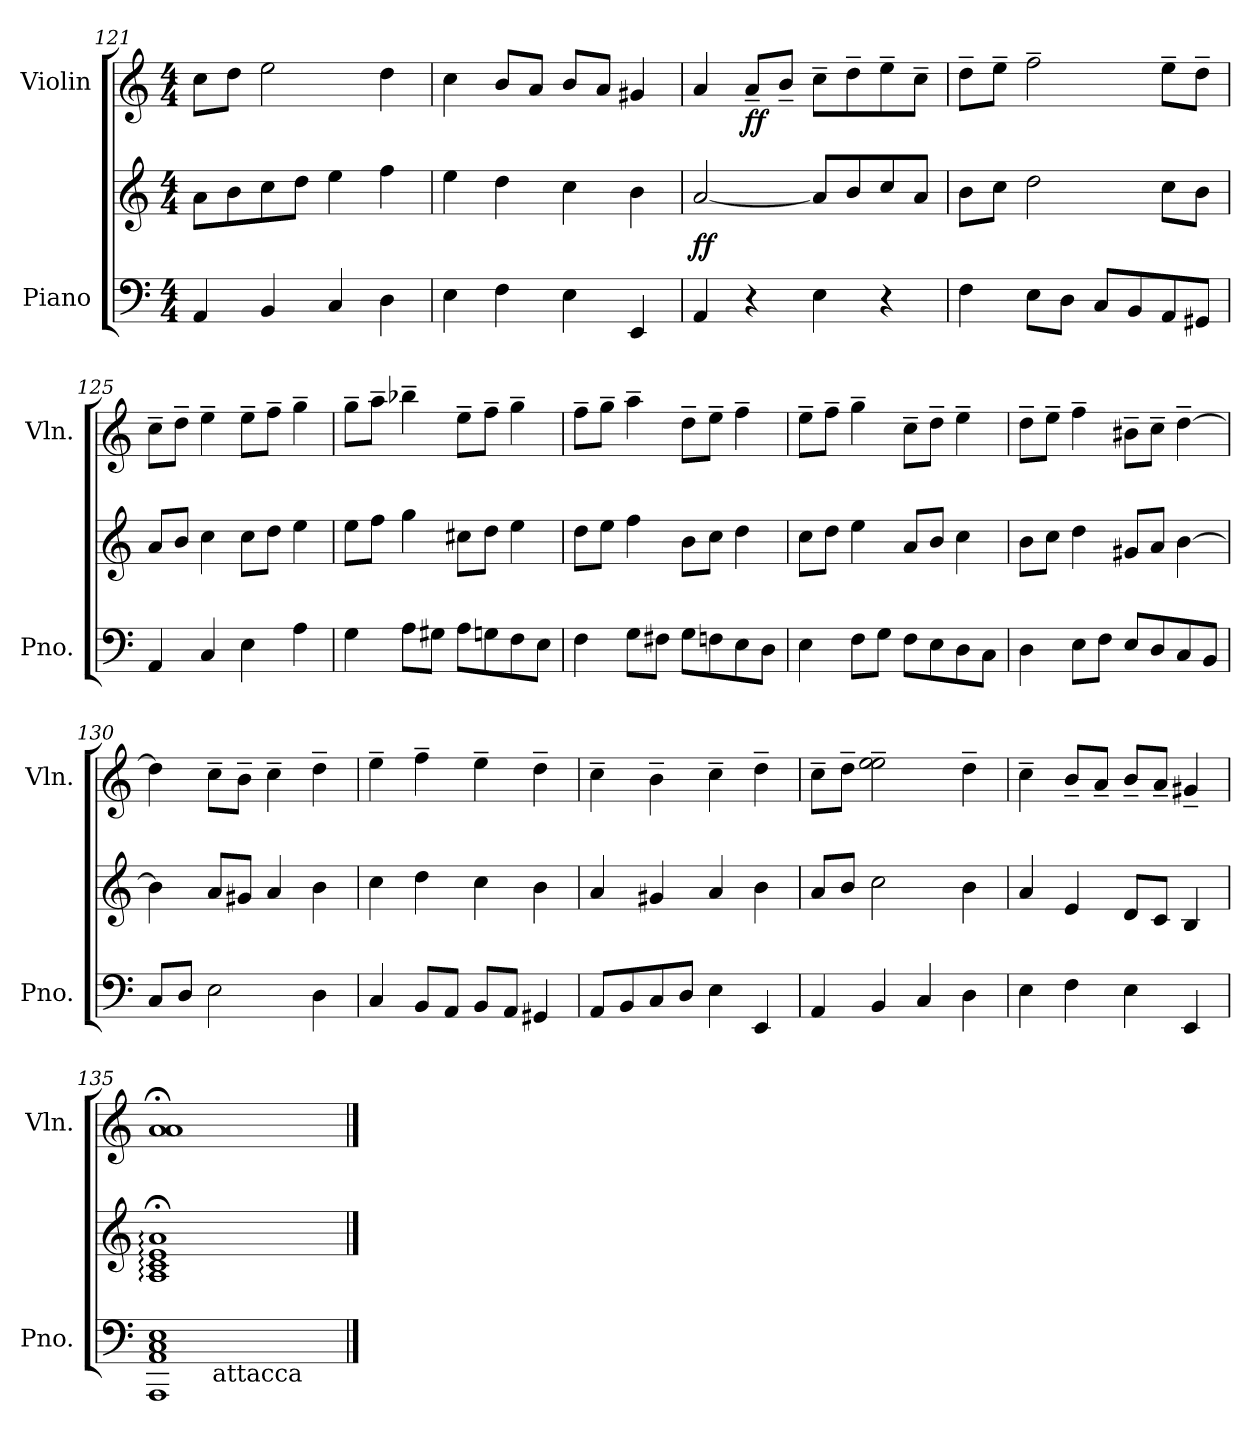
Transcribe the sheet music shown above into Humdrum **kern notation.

**kern	**kern	**dynam	**kern	**dynam
*part2	*part2	*part2	*part1	*part1
*staff3	*staff2	*staff2/3	*staff1	*staff1
*I"Piano	*	*	*I"Violin	*
*I'Pno.	*	*	*I'Vln.	*
*clefF4	*clefG2	*	*clefG2	*
*k[]	*k[]	*	*k[]	*
*M4/4	*M4/4	*	*M4/4	*
=121	=121	=121	=121	=121
4AAi/	8ai\L	.	8cci\L	.
.	8bi\	.	8ddi\J	.
4BBi/	8cci\	.	2eei\	.
.	8ddi\J	.	.	.
4Ci/	4eei\	.	.	.
4Di\	4ffi\	.	4ddi\	.
=122	=122	=122	=122	=122
4Ei\	4eei\	.	4cci\	.
4Fi\	4ddi\	.	8bi/L	.
.	.	.	8ai/J	.
4Ei\	4cci\	.	8bi/L	.
.	.	.	8ai/J	.
4EEi/	4bi\	.	4g#Xi/	.
=123	=123	=123	=123	=123
4AAi/	[2ai/	ff	4ai/	.
4r	.	.	8a~i/L	ff
.	.	.	8b~i/J	.
4Ei\	8ai/L]	.	8cc~i\L	.
.	8bi/	.	8dd~i\	.
4r	8cci/	.	8ee~i\	.
.	8ai/J	.	8cc~i\J	.
=124	=124	=124	=124	=124
4Fi\	8bi\L	.	8dd~i\L	.
.	8cci\J	.	8ee~i\J	.
8Ei\L	2ddi\	.	2ff~i\	.
8Di\J	.	.	.	.
8Ci/L	.	.	.	.
8BBi/	.	.	.	.
8AAi/	8cci\L	.	8ee~i\L	.
8GG#Xi/J	8bi\J	.	8dd~i\J	.
!!LO:LB:g=z
=125	=125	=125	=125	=125
4AAi/	8ai/L	.	8cc~i\L	.
.	8bi/J	.	8dd~i\J	.
4Ci/	4cci\	.	4ee~i\	.
4Ei\	8cci\L	.	8ee~i\L	.
.	8ddi\J	.	8ff~i\J	.
4Ai\	4eei\	.	4gg~i\	.
=126	=126	=126	=126	=126
4Gi\	8eei\L	.	8gg~i\L	.
.	8ffi\J	.	8aa~i\J	.
8Ai\L	4ggi\	.	4bb-X~i\	.
8G#Xi\J	.	.	.	.
8Ai\L	8cc#Xi\L	.	8ee~i\L	.
8Gni\	8ddi\J	.	8ff~i\J	.
8Fi\	4eei\	.	4gg~i\	.
8Ei\J	.	.	.	.
=127	=127	=127	=127	=127
4Fi\	8ddi\L	.	8ff~i\L	.
.	8eei\J	.	8gg~i\J	.
8Gi\L	4ffi\	.	4aa~i\	.
8F#Xi\J	.	.	.	.
8Gi\L	8bi\L	.	8dd~i\L	.
8Fni\	8cci\J	.	8ee~i\J	.
8Ei\	4ddi\	.	4ff~i\	.
8Di\J	.	.	.	.
=128	=128	=128	=128	=128
4Ei\	8cci\L	.	8ee~i\L	.
.	8ddi\J	.	8ff~i\J	.
8Fi\L	4eei\	.	4gg~i\	.
8Gi\J	.	.	.	.
8Fi\L	8ai/L	.	8cc~i\L	.
8Ei\	8bi/J	.	8dd~i\J	.
8Di\	4cci\	.	4ee~i\	.
8Ci\J	.	.	.	.
=129	=129	=129	=129	=129
4Di\	8bi\L	.	8dd~i\L	.
.	8cci\J	.	8ee~i\J	.
8Ei\L	4ddi\	.	4ff~i\	.
8Fi\J	.	.	.	.
8Ei/L	8g#Xi/L	.	8b#X~i\L	.
8Di/	8ai/J	.	8cc~i\J	.
8Ci/	[4bi\	.	[4dd~i\	.
8BBi/J	.	.	.	.
!!LO:LB:g=z
=130	=130	=130	=130	=130
8Ci/L	4bi\]	.	4ddi\]	.
8Di/J	.	.	.	.
2Ei\	8ai/L	.	8cc~i\L	.
.	8g#Xi/J	.	8b~i\J	.
.	4ai/	.	4cc~i\	.
4Di\	4bi\	.	4dd~i\	.
=131	=131	=131	=131	=131
4Ci/	4cci\	.	4ee~i\	.
8BBi/L	4ddi\	.	4ff~i\	.
8AAi/J	.	.	.	.
8BBi/L	4cci\	.	4ee~i\	.
8AAi/J	.	.	.	.
4GG#Xi/	4bi\	.	4dd~i\	.
=132	=132	=132	=132	=132
8AAi/L	4ai/	.	4cc~i\	.
8BBi/	.	.	.	.
8Ci/	4g#Xi/	.	4b~i\	.
8Di/J	.	.	.	.
4Ei\	4ai/	.	4cc~i\	.
4EEi/	4bi\	.	4dd~i\	.
=133	=133	=133	=133	=133
4AAi/	8ai/L	.	8cc~i\L	.
.	8bi/J	.	8dd~i\J	.
4BBi/	2cci\	.	2eei\~ 2eei~	.
4Ci/	.	.	.	.
4Di\	4bi\	.	4dd~i\	.
=134	=134	=134	=134	=134
4Ei\	4ai/	.	4cc~i\	.
4Fi\	4ei/	.	8b~i/L	.
.	.	.	8a~i/J	.
4Ei\	8di/L	.	8b~i/L	.
.	8ci/J	.	8a~i/J	.
4EEi/	4Bi/	.	4g#X~i/	.
=135	=135	=135	=135	=135
*^	*	*	*	*
1AAAi 1AAi 1Ci 1Ei	4ryy	1Ai;: 1ci;: 1ei;: 1ai;:	.	1ai; 1ai;	.
.	64ryy	.	.	.	.
.	128...ryy	.	.	.	.
!	!LO:TX:b:t=attacca	!	!	!	!
.	2ryy	.	.	.	.
.	8ryy	.	.	.	.
.	16ryy	.	.	.	.
.	32ryy	.	.	.	.
.	1024ryy	.	.	.	.
*v	*v	*	*	*	*
==	==	==	==	==
*-	*-	*-	*-	*-
